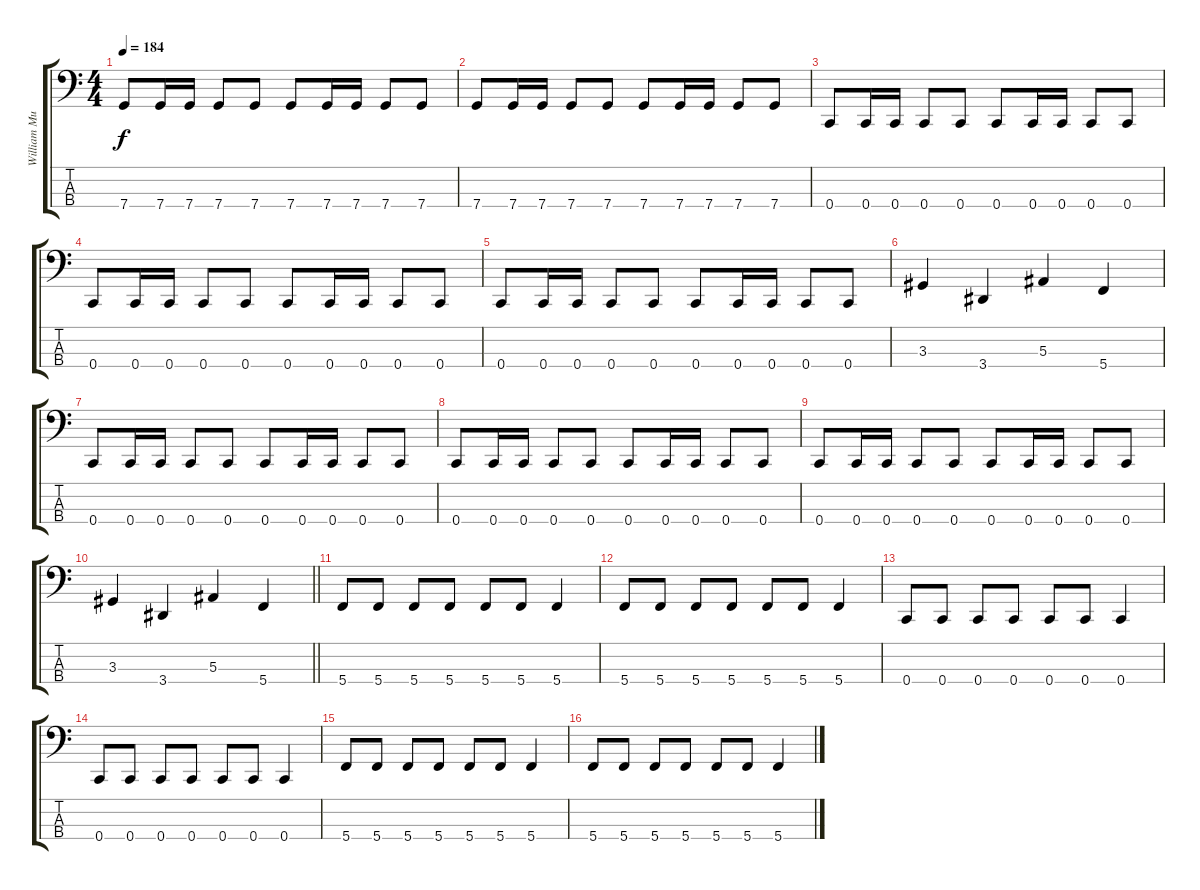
\track ("William Murderface" "William Mu") {instrument electricbassfinger}
\staff {score tabs}
\tuning (Eb2 Bb1 F1 C1) {hide}
\ts (4 4)
\tempo 184
\clef f4
\ks aminor
7.4.8{dy f} 7.4.16 7.4.16 7.4.8 7.4.8 7.4.8 7.4.16 7.4.16 7.4.8 7.4.8 |
7.4.8 7.4.16 7.4.16 7.4.8 7.4.8 7.4.8 7.4.16 7.4.16 7.4.8 7.4.8 |
0.4.8 0.4.16 0.4.16 0.4.8 0.4.8 0.4.8 0.4.16 0.4.16 0.4.8 0.4.8 |
0.4.8 0.4.16 0.4.16 0.4.8 0.4.8 0.4.8 0.4.16 0.4.16 0.4.8 0.4.8 |
0.4.8 0.4.16 0.4.16 0.4.8 0.4.8 0.4.8 0.4.16 0.4.16 0.4.8 0.4.8 |
3.3.4 3.4.4 5.3.4 5.4.4 |
0.4.8 0.4.16 0.4.16 0.4.8 0.4.8 0.4.8 0.4.16 0.4.16 0.4.8 0.4.8 |
0.4.8 0.4.16 0.4.16 0.4.8 0.4.8 0.4.8 0.4.16 0.4.16 0.4.8 0.4.8 |
0.4.8 0.4.16 0.4.16 0.4.8 0.4.8 0.4.8 0.4.16 0.4.16 0.4.8 0.4.8 |
\barLineRight lightlight
3.3.4 3.4.4 5.3.4 5.4.4 |
5.4.8 5.4.8 5.4.8 5.4.8 5.4.8 5.4.8 5.4.4 |
5.4.8 5.4.8 5.4.8 5.4.8 5.4.8 5.4.8 5.4.4 |
0.4.8 0.4.8 0.4.8 0.4.8 0.4.8 0.4.8 0.4.4 |
0.4.8 0.4.8 0.4.8 0.4.8 0.4.8 0.4.8 0.4.4 |
5.4.8 5.4.8 5.4.8 5.4.8 5.4.8 5.4.8 5.4.4 |
5.4.8 5.4.8 5.4.8 5.4.8 5.4.8 5.4.8 5.4.4
